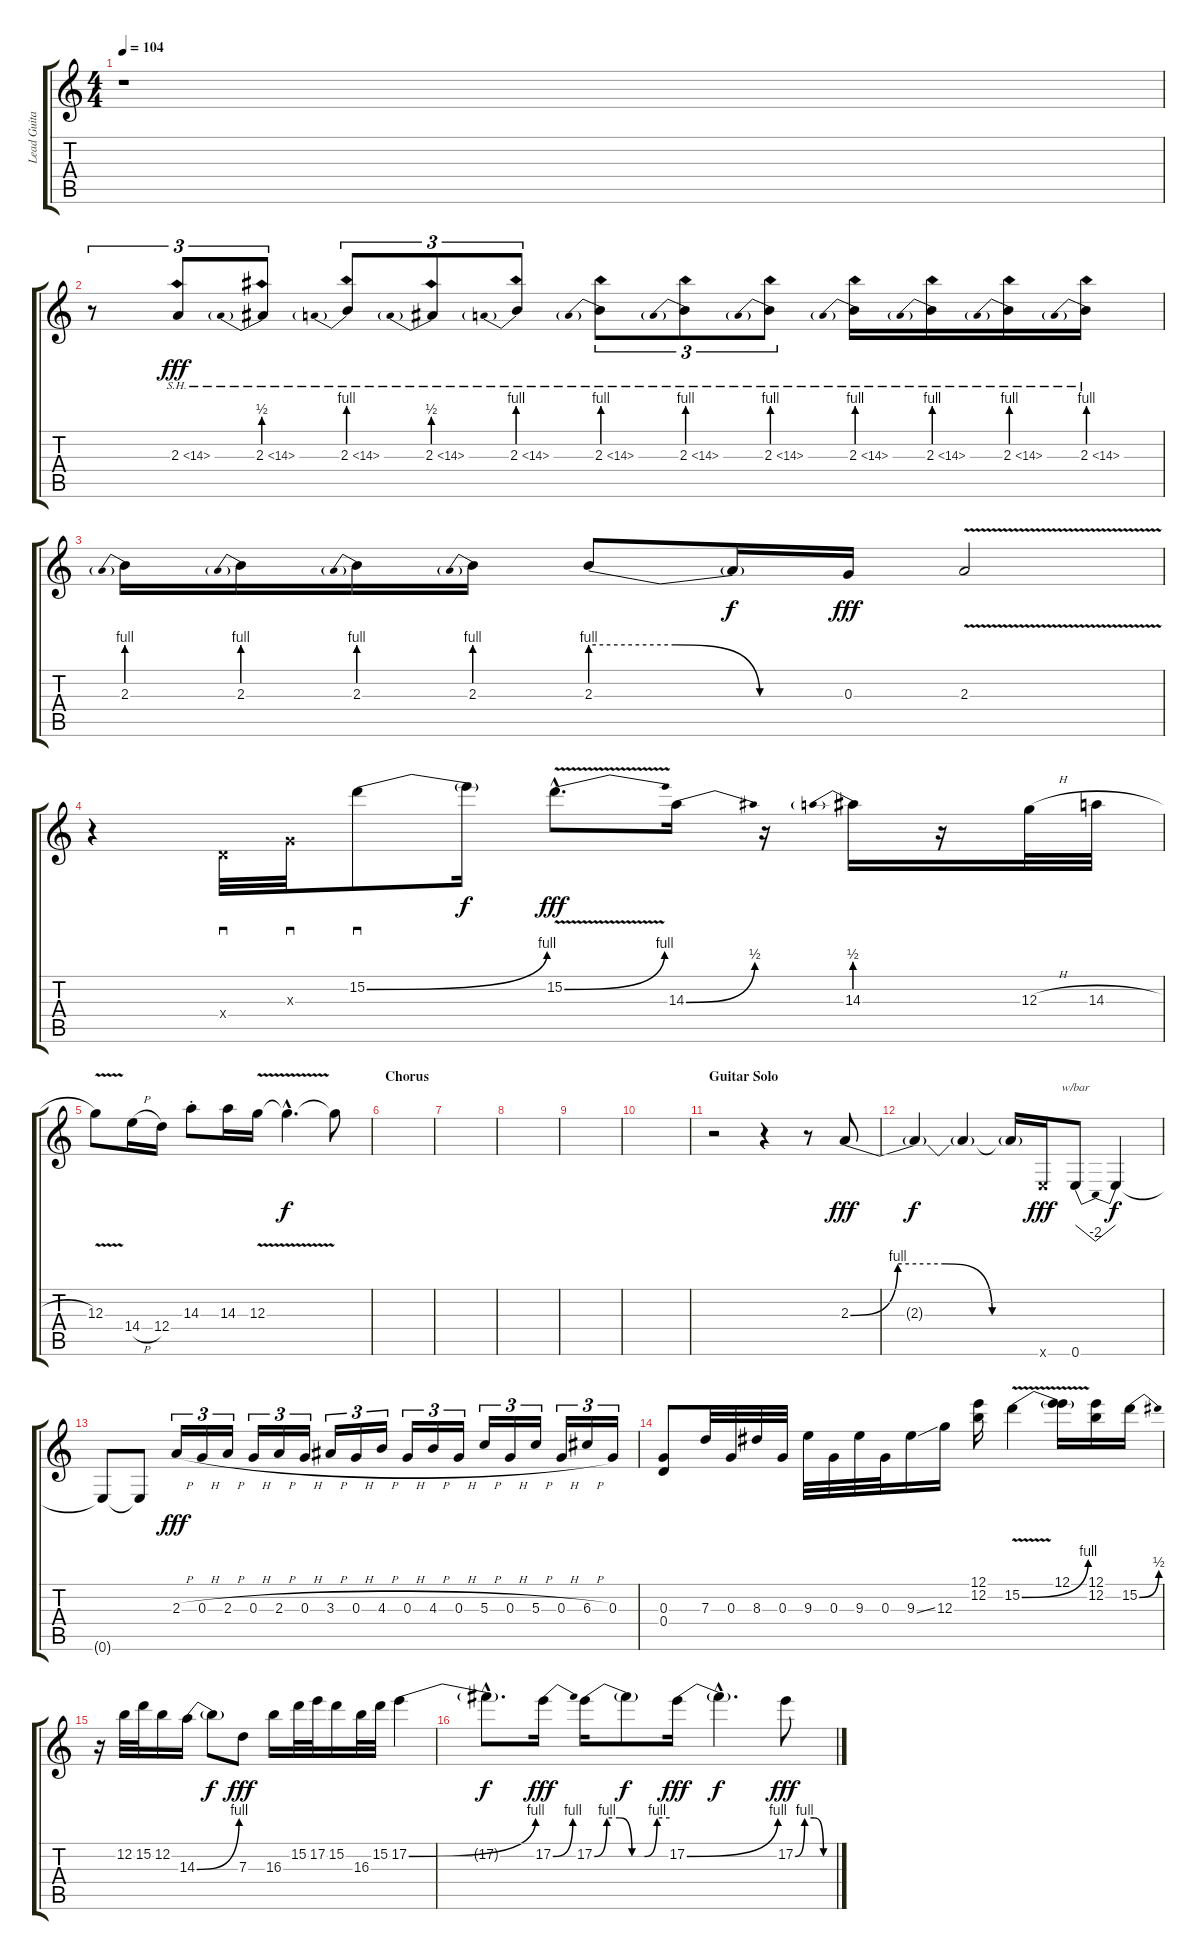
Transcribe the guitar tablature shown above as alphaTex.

\track ("Lead Guitar" "Lead Guita") {instrument distortionguitar}
\staff {score tabs}
\tuning (E4 B3 G3 D3 A2 E2) {hide}
\ts (4 4)
\tempo 104
\clef g2
\ks c
r.1{dy f} |
r.8{tu (3 2)} 2.3{sh 12}.8{tu (3 2) dy fff} 2.3{be (prebend 0 2 60 2) sh 12}.8{tu (3 2)} 2.3{be (prebend 0 4 60 4) sh 12}.8{tu (3 2)} 2.3{be (prebend 0 2 60 2) sh 12}.8{tu (3 2)} 2.3{be (prebend 0 4 60 4) sh 12}.8{tu (3 2)} 2.3{be (prebend 0 4 60 4) sh 12}.8{tu (3 2)} 2.3{be (prebend 0 4 60 4) sh 12}.8{tu (3 2)} 2.3{be (prebend 0 4 60 4) sh 12}.8{tu (3 2)} 2.3{be (prebend 0 4 60 4) sh 12}.16 2.3{be (prebend 0 4 60 4) sh 12}.16 2.3{be (prebend 0 4 60 4) sh 12}.16 2.3{be (prebend 0 4 60 4) sh 12}.16 |
2.3{be (prebend 0 4 60 4)}.16 2.3{be (prebend 0 4 60 4)}.16 2.3{be (prebend 0 4 60 4)}.16 2.3{be (prebend 0 4 60 4)}.16 2.3{be (custom 0 4 20 4 40 0 60 0)}.8 2.3{t}.16{dy f} 0.3.16{dy fff} 2.3{v}.2 |
r.4 0.4{x}.32{sd} 0.3{x}.32{sd} 15.2{be (bend 0 0 60 4)}.8{sd} 15.2{t}.16{dy f} 15.2{be (bend 0 0 60 4) v hac}.8{d dy fff} 14.3{be (bend 0 0 60 2)}.16 r.16 14.3{be (prebend 0 2 60 2)}.16 r.16 12.3{h}.32 14.3{h}.32 |
12.3{v}.8 14.4{h}.16 12.4.16 14.3{st}.8 14.3.16 12.3{v}.16 12.3{hac t}.4{d dy f} 12.3{t}.8 |
\section ("" "Chorus")
|
|
|
|
|
\section ("" "Guitar Solo")
r.2 r.4 r.8 2.3{be (custom 0 0 15 4 30 4 45 0 60 0)}.8{dy fff} |
2.3{t}.4{dy f} 2.3{t}.4 2.3{t}.16 0.6{x}.16{dy fff} 0.6.8{tbe (dip default 0 0 30 -8 60 0)} 0.6{t}.4{dy f} |
0.6{t}.8 0.6{t}.8 2.3{h}.16{tu (3 2) dy fff} 0.3{h}.16{tu (3 2)} 2.3{h}.16{tu (3 2)} 0.3{h}.16{tu (3 2)} 2.3{h}.16{tu (3 2)} 0.3{h}.16{tu (3 2)} 3.3{h}.16{tu (3 2)} 0.3{h}.16{tu (3 2)} 4.3{h}.16{tu (3 2)} 0.3{h}.16{tu (3 2)} 4.3{h}.16{tu (3 2)} 0.3{h}.16{tu (3 2)} 5.3{h}.16{tu (3 2)} 0.3{h}.16{tu (3 2)} 5.3{h}.16{tu (3 2)} 0.3{h}.16{tu (3 2)} 6.3{h}.16{tu (3 2)} 0.3.16{tu (3 2)} |
(0.3 0.4).8 7.3.32 0.3.32 8.3.32 0.3.32 9.3.32 0.3.32 9.3.32 0.3.32 9.3{ss}.16 12.3.16 (12.1 12.2).16 15.2{be (bend 0 0 60 4) v}.4 (12.1 15.2{t}).16 (12.1 12.2).16 15.2{be (bend 0 0 60 2)}.16 |
r.16 12.2.32 15.2.32 12.2.16 14.3{be (bend 0 0 60 4)}.16 14.3{t}.8{dy f} 7.3.8{dy fff} 16.3.16 15.2.32 17.2.32 15.2.16 16.3.32 15.2.32 17.2{be (bend 0 0 60 4)}.4 |
17.2{hac t}.8{d dy f} 17.2{be (bend 0 0 60 4)}.16{dy fff} 17.2{be (custom 0 0 10 4 20 4 30 0 40 0 50 4 60 4)}.16 17.2{t}.8{dy f} 17.2{be (bend 0 0 60 4)}.16{dy fff} 17.2{hac t}.4{d dy f} 17.2{be (custom 0 0 15 4 30 4 45 0 60 0)}.8{dy fff}
